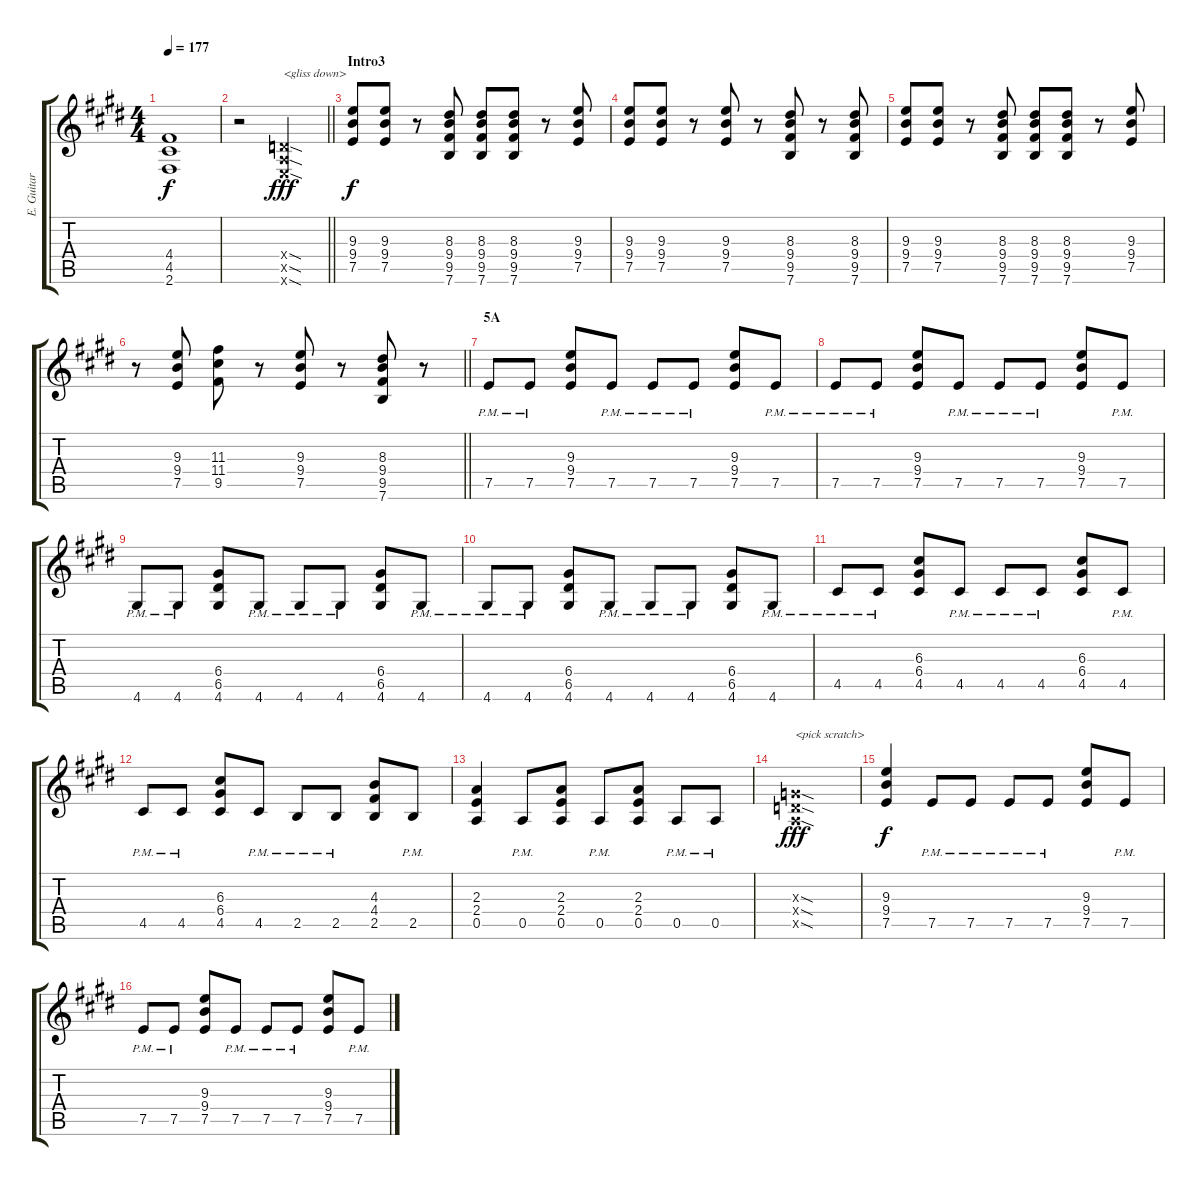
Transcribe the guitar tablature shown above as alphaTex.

\track ("E. Guitar II" "E. Guitar ") {instrument overdrivenguitar}
\staff {score tabs}
\tuning (E4 B3 G3 D3 A2 E2) {hide}
\ts (4 4)
\tempo 177
\clef g2
\ks e
(4.4 4.5 2.6).1{dy f} |
\barLineRight lightlight
r.2 (0.4{sod x} 0.5{sod x} 0.6{sod x}).2{txt "<gliss down>" dy fff} |
\section ("" "Intro3")
(9.3 9.4 7.5).8{dy f} (9.3 9.4 7.5).8 r.8 (8.3 9.4 9.5 7.6).8 (8.3 9.4 9.5 7.6).8 (8.3 9.4 9.5 7.6).8 r.8 (9.3 9.4 7.5).8 |
(9.3 9.4 7.5).8 (9.3 9.4 7.5).8 r.8 (9.3 9.4 7.5).8 r.8 (8.3 9.4 9.5 7.6).8 r.8 (8.3 9.4 9.5 7.6).8 |
(9.3 9.4 7.5).8 (9.3 9.4 7.5).8 r.8 (8.3 9.4 9.5 7.6).8 (8.3 9.4 9.5 7.6).8 (8.3 9.4 9.5 7.6).8 r.8 (9.3 9.4 7.5).8 |
\barLineRight lightlight
r.8 (9.3 9.4 7.5).8 (11.3 11.4 9.5).8 r.8 (9.3 9.4 7.5).8 r.8 (8.3 9.4 9.5 7.6).8 r.8 |
\section ("" "5A")
7.5{pm}.8 7.5{pm}.8 (9.3 9.4 7.5).8 7.5{pm}.8 7.5{pm}.8 7.5{pm}.8 (9.3 9.4 7.5).8 7.5{pm}.8 |
7.5{pm}.8 7.5{pm}.8 (9.3 9.4 7.5).8 7.5{pm}.8 7.5{pm}.8 7.5{pm}.8 (9.3 9.4 7.5).8 7.5{pm}.8 |
4.6{pm}.8 4.6{pm}.8 (6.4 6.5 4.6).8 4.6{pm}.8 4.6{pm}.8 4.6{pm}.8 (6.4 6.5 4.6).8 4.6{pm}.8 |
4.6{pm}.8 4.6{pm}.8 (6.4 6.5 4.6).8 4.6{pm}.8 4.6{pm}.8 4.6{pm}.8 (6.4 6.5 4.6).8 4.6{pm}.8 |
4.5{pm}.8 4.5{pm}.8 (6.3 6.4 4.5).8 4.5{pm}.8 4.5{pm}.8 4.5{pm}.8 (6.3 6.4 4.5).8 4.5{pm}.8 |
4.5{pm}.8 4.5{pm}.8 (6.3 6.4 4.5).8 4.5{pm}.8 2.5{pm}.8 2.5{pm}.8 (4.3 4.4 2.5).8 2.5{pm}.8 |
(2.3 2.4 0.5).4 0.5{pm}.8 (2.3 2.4 0.5).8 0.5{pm}.8 (2.3 2.4 0.5).8 0.5{pm}.8 0.5{pm}.8 |
(0.3{sod x} 0.4{sod x} 0.5{sod x}).1{txt "<pick scratch>" dy fff} |
(9.3 9.4 7.5).4{dy f} 7.5{pm}.8 7.5{pm}.8 7.5{pm}.8 7.5{pm}.8 (9.3 9.4 7.5).8 7.5{pm}.8 |
7.5{pm}.8 7.5{pm}.8 (9.3 9.4 7.5).8 7.5{pm}.8 7.5{pm}.8 7.5{pm}.8 (9.3 9.4 7.5).8 7.5{pm}.8
